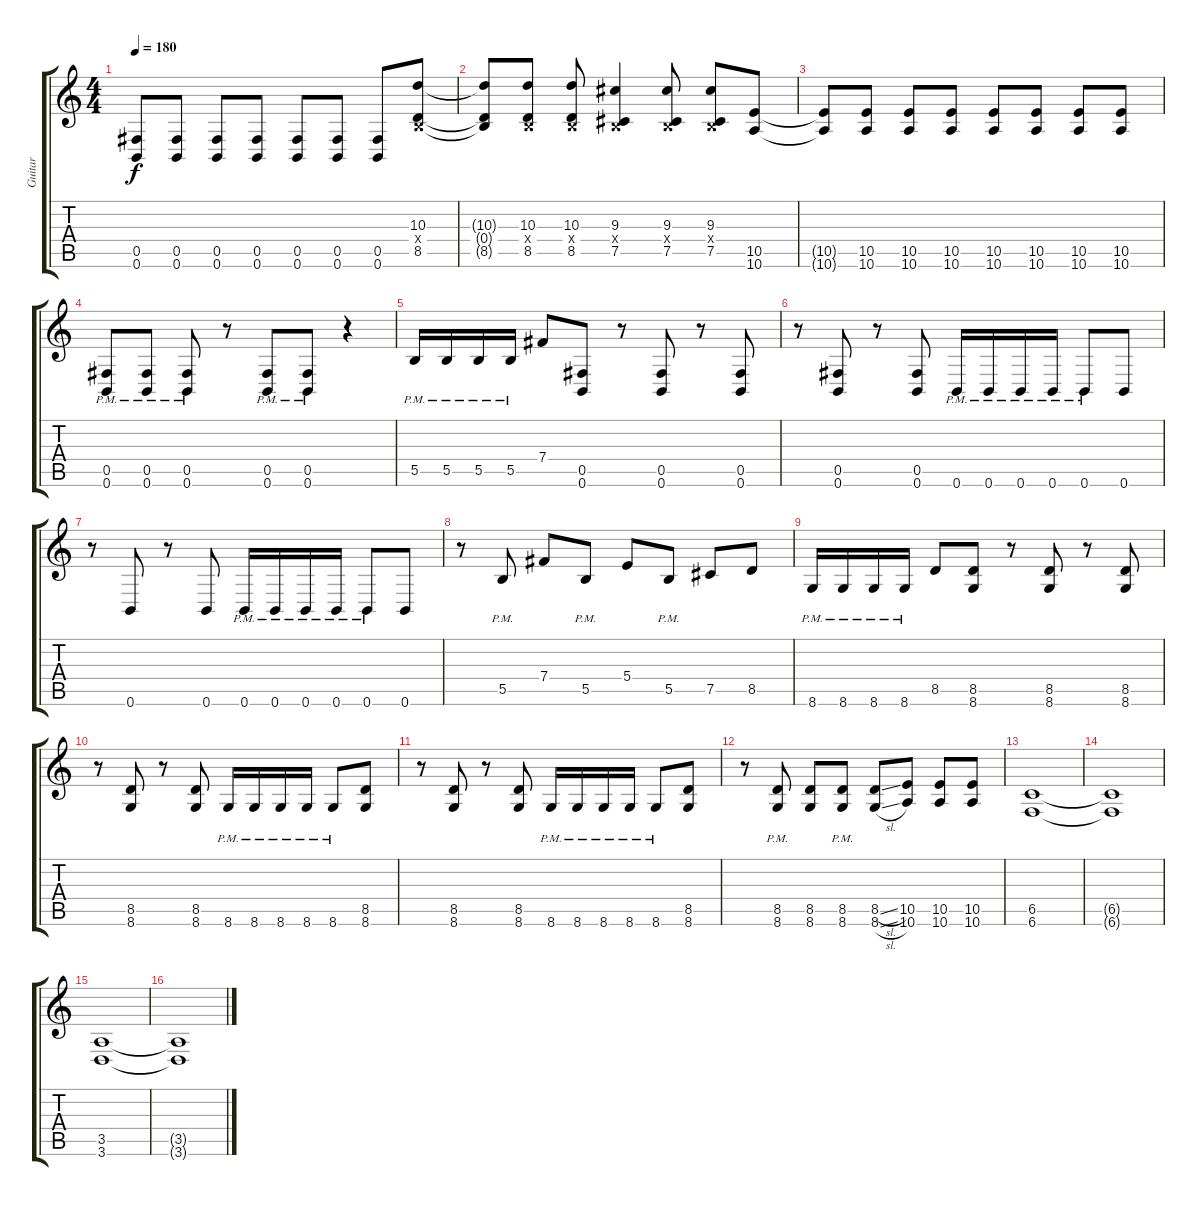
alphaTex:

\track ("Guitar" "Guitar") {instrument distortionguitar}
\staff {score tabs}
\tuning (Db4 Ab3 E3 B2 Gb2 B1) {hide}
\ts (4 4)
\tempo 180
\clef g2
\ks c
(0.5{t} 0.6{t}).8{dy f} (0.5 0.6).8 (0.5 0.6).8 (0.5 0.6).8 (0.5 0.6).8 (0.5 0.6).8 (0.5 0.6).8 (10.3 0.4{x} 8.5).8 |
(10.3{t} 0.4{t} 8.5{t}).8 (10.3 0.4{x} 8.5).8 (10.3 0.4{x} 8.5).8 (9.3 0.4{x} 7.5).4 (9.3 0.4{x} 7.5).8 (9.3 0.4{x} 7.5).8 (10.5 10.6).8 |
(10.5{t} 10.6{t}).8 (10.5 10.6).8 (10.5 10.6).8 (10.5 10.6).8 (10.5 10.6).8 (10.5 10.6).8 (10.5 10.6).8 (10.5 10.6).8 |
(0.5{pm} 0.6{pm}).8 (0.5{pm} 0.6{pm}).8 (0.5{pm} 0.6{pm}).8 r.8 (0.5{pm} 0.6{pm}).8 (0.5{pm} 0.6{pm}).8 r.4 |
5.5{pm}.16 5.5{pm}.16 5.5{pm}.16 5.5{pm}.16 7.4.8 (0.5 0.6).8 r.8 (0.5 0.6).8 r.8 (0.5 0.6).8 |
r.8 (0.5 0.6).8 r.8 (0.5 0.6).8 0.6{pm}.16 0.6{pm}.16 0.6{pm}.16 0.6{pm}.16 0.6{pm}.8 0.6.8 |
r.8 0.6.8 r.8 0.6.8 0.6{pm}.16 0.6{pm}.16 0.6{pm}.16 0.6{pm}.16 0.6{pm}.8 0.6.8 |
r.8 5.5{pm}.8 7.4.8 5.5{pm}.8 5.4.8 5.5{pm}.8 7.5.8 8.5.8 |
8.6{pm}.16 8.6{pm}.16 8.6{pm}.16 8.6{pm}.16 8.5.8 (8.5 8.6).8 r.8 (8.5 8.6).8 r.8 (8.5 8.6).8 |
r.8 (8.5 8.6).8 r.8 (8.5 8.6).8 8.6{pm}.16 8.6{pm}.16 8.6{pm}.16 8.6{pm}.16 8.6{pm}.8 (8.5 8.6).8 |
r.8 (8.5 8.6).8 r.8 (8.5 8.6).8 8.6{pm}.16 8.6{pm}.16 8.6{pm}.16 8.6{pm}.16 8.6{pm}.8 (8.5 8.6).8 |
r.8 (8.5{pm} 8.6{pm}).8 (8.5 8.6).8 (8.5{pm} 8.6{pm}).8 (8.5{sl} 8.6{sl}).8 (10.5 10.6).8 (10.5 10.6).8 (10.5 10.6).8 |
(6.5 6.6).1 |
(6.5{t} 6.6{t}).1 |
(3.5 3.6).1 |
(3.5{t} 3.6{t}).1
